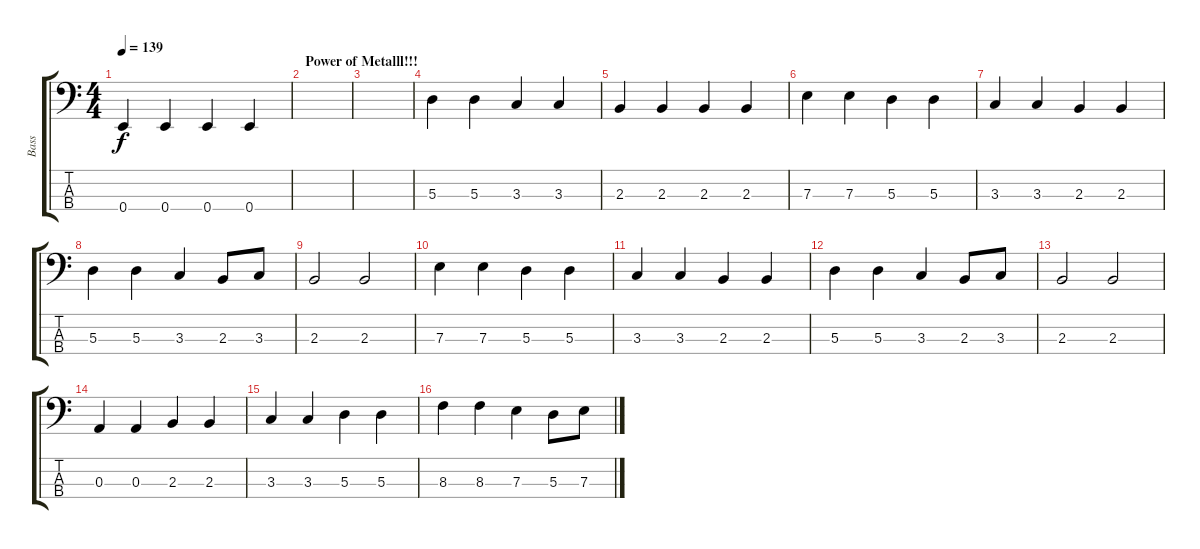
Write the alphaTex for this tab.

\track ("Bass" "Bass") {instrument electricbassfinger}
\staff {score tabs}
\tuning (G2 D2 A1 E1) {hide}
\ts (4 4)
\tempo 139
\clef f4
\ks c
0.4.4{dy f} 0.4.4 0.4.4 0.4.4 |
\section ("" "Power of Metalll!!!")
|
|
5.3.4 5.3.4 3.3.4 3.3.4 |
2.3.4 2.3.4 2.3.4 2.3.4 |
7.3.4 7.3.4 5.3.4 5.3.4 |
3.3.4 3.3.4 2.3.4 2.3.4 |
5.3.4 5.3.4 3.3.4 2.3.8 3.3.8 |
2.3.2 2.3.2 |
7.3.4 7.3.4 5.3.4 5.3.4 |
3.3.4 3.3.4 2.3.4 2.3.4 |
5.3.4 5.3.4 3.3.4 2.3.8 3.3.8 |
2.3.2 2.3.2 |
0.3.4 0.3.4 2.3.4 2.3.4 |
3.3.4 3.3.4 5.3.4 5.3.4 |
8.3.4 8.3.4 7.3.4 5.3.8 7.3.8
